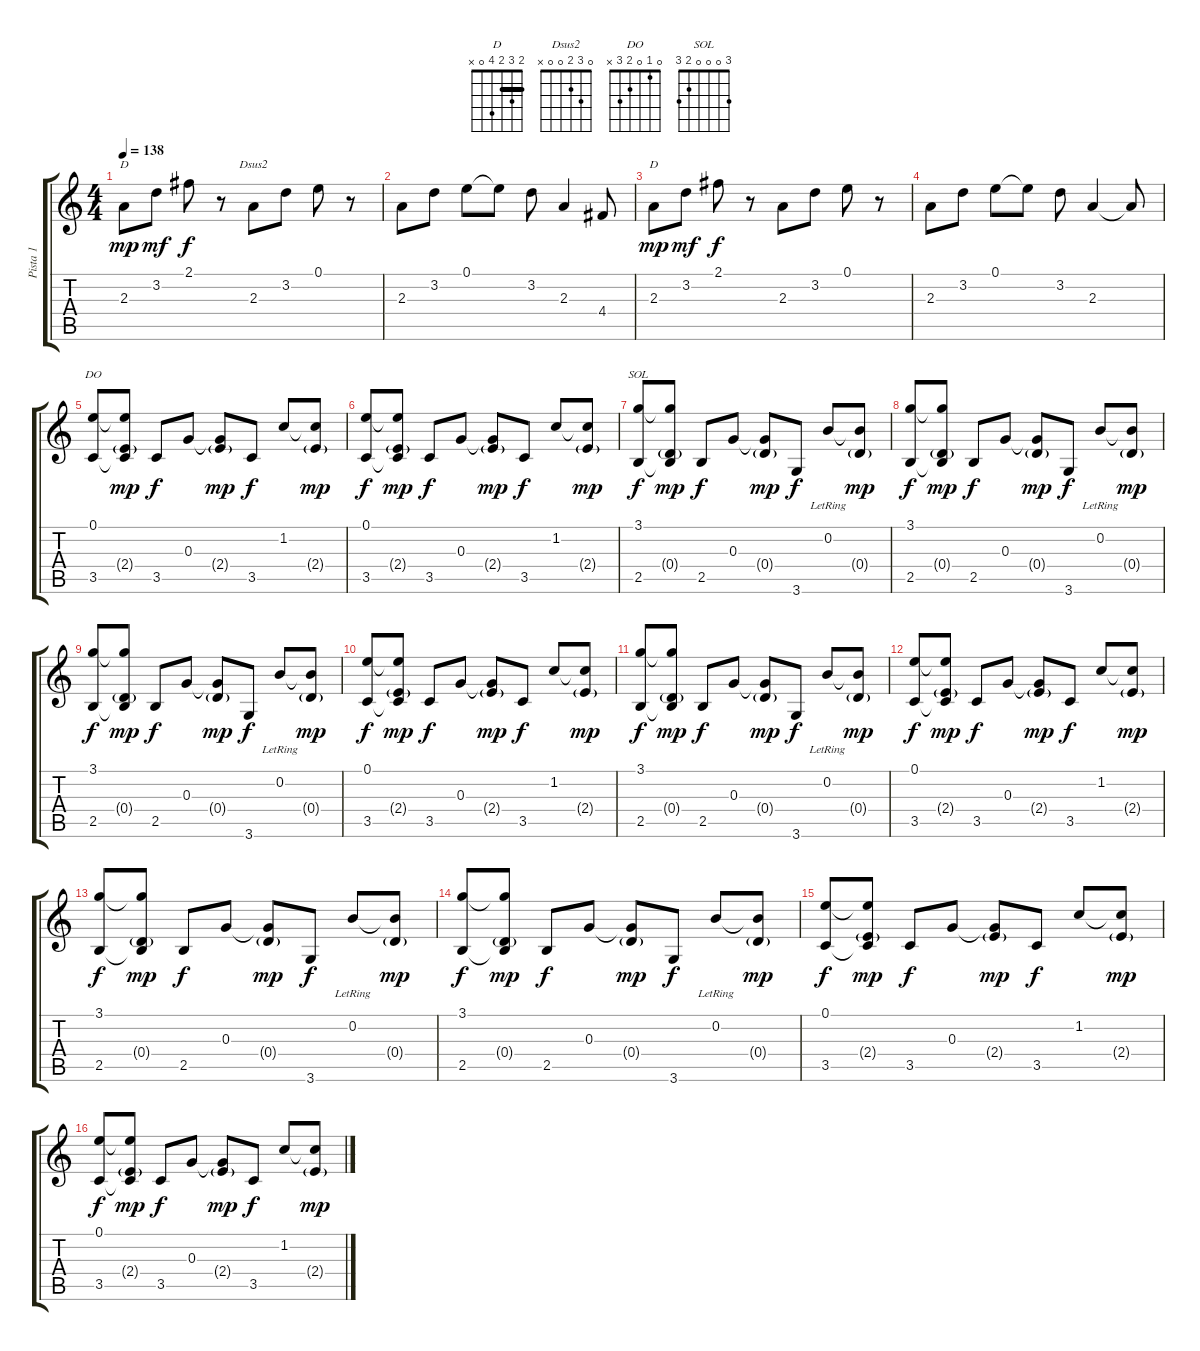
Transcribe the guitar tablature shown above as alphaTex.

\track ("Pista 1" "Pista 1") {instrument acousticguitarsteel}
\staff {score tabs}
\tuning (E4 B3 G3 D3 A2 E2) {hide}
\chord ("D" 2 3 2 0 0 x) {barre 2}
\chord ("Dsus2" 0 3 2 0 0 x)
\chord ("D" 2 3 2 4 0 x) {barre 2}
\chord ("DO" 0 1 0 2 3 x)
\chord ("SOL" 3 0 0 0 2 3)
\ts (4 4)
\tempo 138
\clef g2
\ks c
2.3.8{ch "D" dy mp} 3.2.8{dy mf} 2.1.8{dy f} r.8 2.3.8{ch "Dsus2"} 3.2.8 0.1.8 r.8 |
2.3.8 3.2.8 0.1.8 0.1{t}.8 3.2.8 2.3.4 4.4.8 |
2.3.8{ch "D" dy mp} 3.2.8{dy mf} 2.1.8{dy f} r.8 2.3.8 3.2.8 0.1.8 r.8 |
2.3.8 3.2.8 0.1.8 0.1{t}.8 3.2.8 2.3.4 2.3{t}.8 |
(0.1 3.5).8{ch "DO"} (0.1{t} 2.4{g} 3.5{t}).8{dy mp} 3.5.8{dy f} 0.3.8 (0.3{t} 2.4{g}).8{dy mp} 3.5.8{dy f} 1.2.8 (1.2{t} 2.4{g}).8{dy mp} |
(0.1 3.5).8{dy f} (0.1{t} 2.4{g} 3.5{t}).8{dy mp} 3.5.8{dy f} 0.3.8 (0.3{t} 2.4{g}).8{dy mp} 3.5.8{dy f} 1.2.8 (1.2{t} 2.4{g}).8{dy mp} |
(3.1 2.5).8{ch "SOL" dy f} (3.1{t} 0.4{g} 2.5{t}).8{dy mp} 2.5.8{dy f} 0.3.8 (0.3{t} 0.4{g}).8{dy mp} 3.6.8{dy f} 0.2{lr}.8 (0.2{t} 0.4{g}).8{dy mp} |
(3.1 2.5).8{dy f} (3.1{t} 0.4{g} 2.5{t}).8{dy mp} 2.5.8{dy f} 0.3.8 (0.3{t} 0.4{g}).8{dy mp} 3.6.8{dy f} 0.2{lr}.8 (0.2{t} 0.4{g}).8{dy mp} |
(3.1 2.5).8{dy f} (3.1{t} 0.4{g} 2.5{t}).8{dy mp} 2.5.8{dy f} 0.3.8 (0.3{t} 0.4{g}).8{dy mp} 3.6.8{dy f} 0.2{lr}.8 (0.2{t} 0.4{g}).8{dy mp} |
(0.1 3.5).8{dy f} (0.1{t} 2.4{g} 3.5{t}).8{dy mp} 3.5.8{dy f} 0.3.8 (0.3{t} 2.4{g}).8{dy mp} 3.5.8{dy f} 1.2.8 (1.2{t} 2.4{g}).8{dy mp} |
(3.1 2.5).8{dy f} (3.1{t} 0.4{g} 2.5{t}).8{dy mp} 2.5.8{dy f} 0.3.8 (0.3{t} 0.4{g}).8{dy mp} 3.6.8{dy f} 0.2{lr}.8 (0.2{t} 0.4{g}).8{dy mp} |
(0.1 3.5).8{dy f} (0.1{t} 2.4{g} 3.5{t}).8{dy mp} 3.5.8{dy f} 0.3.8 (0.3{t} 2.4{g}).8{dy mp} 3.5.8{dy f} 1.2.8 (1.2{t} 2.4{g}).8{dy mp} |
(3.1 2.5).8{dy f} (3.1{t} 0.4{g} 2.5{t}).8{dy mp} 2.5.8{dy f} 0.3.8 (0.3{t} 0.4{g}).8{dy mp} 3.6.8{dy f} 0.2{lr}.8 (0.2{t} 0.4{g}).8{dy mp} |
(3.1 2.5).8{dy f} (3.1{t} 0.4{g} 2.5{t}).8{dy mp} 2.5.8{dy f} 0.3.8 (0.3{t} 0.4{g}).8{dy mp} 3.6.8{dy f} 0.2{lr}.8 (0.2{t} 0.4{g}).8{dy mp} |
(0.1 3.5).8{dy f} (0.1{t} 2.4{g} 3.5{t}).8{dy mp} 3.5.8{dy f} 0.3.8 (0.3{t} 2.4{g}).8{dy mp} 3.5.8{dy f} 1.2.8 (1.2{t} 2.4{g}).8{dy mp} |
(0.1 3.5).8{dy f} (0.1{t} 2.4{g} 3.5{t}).8{dy mp} 3.5.8{dy f} 0.3.8 (0.3{t} 2.4{g}).8{dy mp} 3.5.8{dy f} 1.2.8 (1.2{t} 2.4{g}).8{dy mp}
